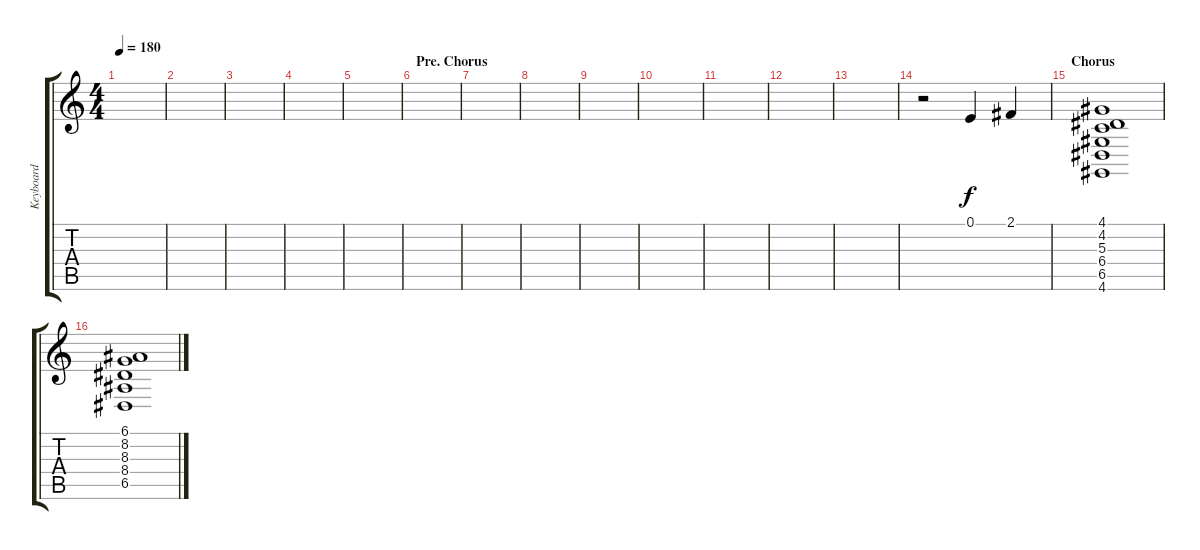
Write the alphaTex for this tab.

\track ("Keyboard" "Keyboard") {instrument brasssection}
\staff {score tabs}
\tuning (E4 B3 G3 D3 A2 E2) {hide}
\ts (4 4)
\tempo 180
\clef g2
\ks c
|
|
|
|
|
\section ("" "Pre. Chorus")
|
|
|
|
|
|
|
|
r.2 0.1.4 2.1.4 |
\section ("" "Chorus")
(4.1 4.2 5.3 6.4 6.5 4.6).1 |
(6.1 8.2 8.3 8.4 6.5).1
